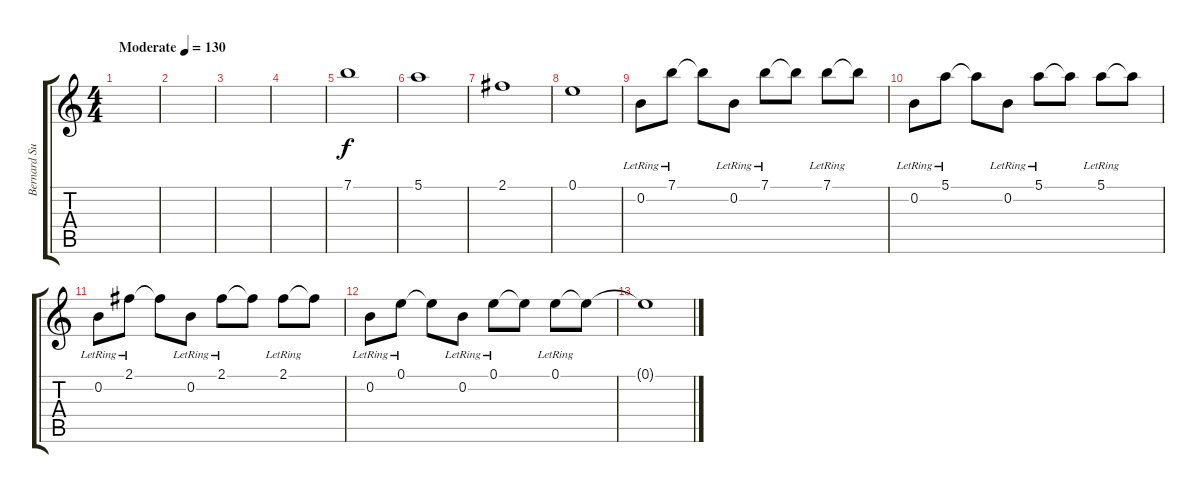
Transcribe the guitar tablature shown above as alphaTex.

\track ("Bernard Sumner" "Bernard Su") {instrument overdrivenguitar}
\staff {score tabs}
\tuning (E4 B3 G3 D3 A2 E2) {hide}
\ts (4 4)
\tempo (130 "Moderate")
\clef g2
\ks c
|
|
|
|
7.1.1 |
5.1.1 |
2.1.1 |
0.1.1 |
0.2{lr}.8 7.1{lr}.8 7.1{t}.8 0.2{lr}.8 7.1{lr}.8 7.1{t}.8 7.1{lr}.8 7.1{t}.8 |
0.2{lr}.8 5.1{lr}.8 5.1{t}.8 0.2{lr}.8 5.1{lr}.8 5.1{t}.8 5.1{lr}.8 5.1{t}.8 |
0.2{lr}.8 2.1{lr}.8 2.1{t}.8 0.2{lr}.8 2.1{lr}.8 2.1{t}.8 2.1{lr}.8 2.1{t}.8 |
0.2{lr}.8 0.1{lr}.8 0.1{t}.8 0.2{lr}.8 0.1{lr}.8 0.1{t}.8 0.1{lr}.8 0.1{t}.8 |
0.1{t}.1
